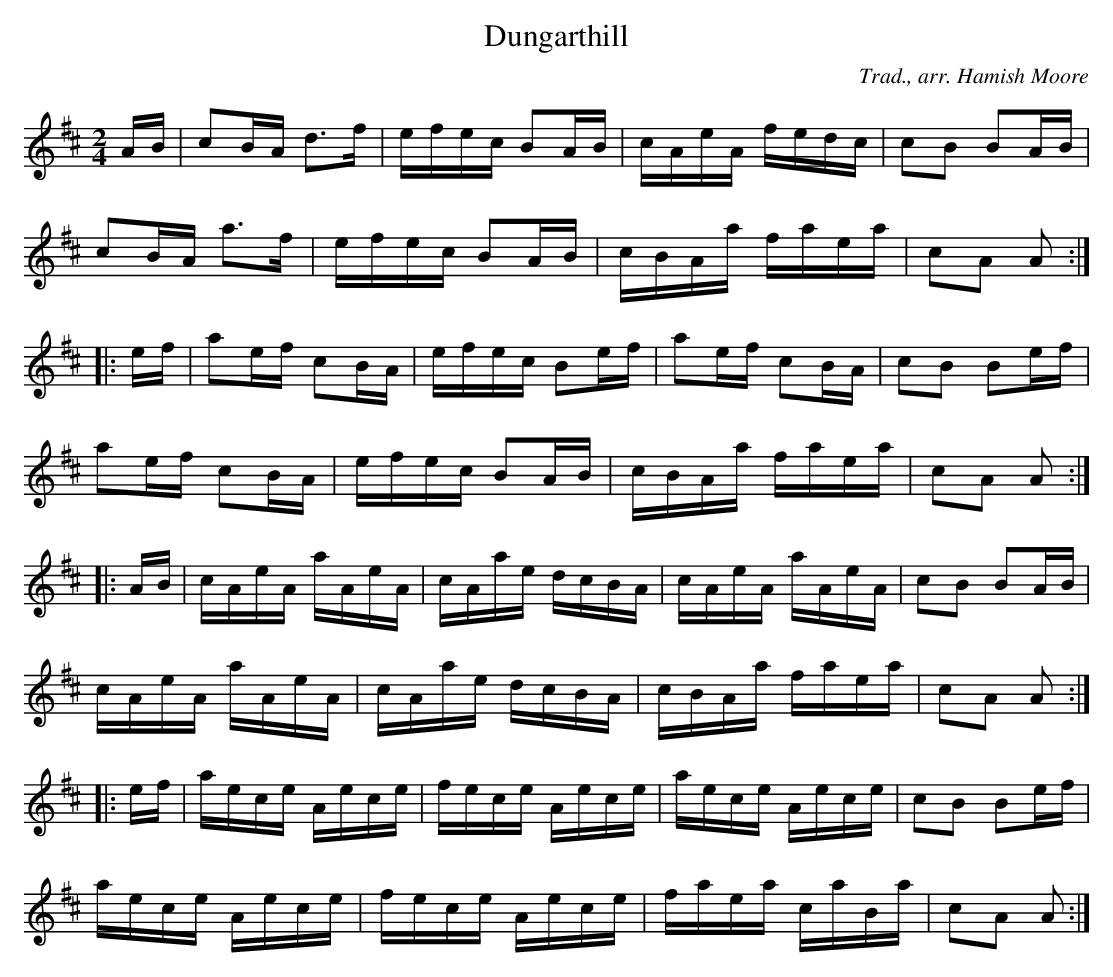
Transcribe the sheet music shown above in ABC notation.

X:1
T:Dungarthill
C:Trad., arr. Hamish Moore
M:2/4
L:1/16
K:D
AB|c2BA d3f|efec B2AB|cAeA fedc|c2B2 B2AB|!
c2BA a3f|efec B2AB|cBAa faea|c2A2 A2:|!
|:ef|a2ef c2BA|efec B2ef|a2ef c2BA|c2B2 B2ef|!
a2ef c2BA|efec B2AB|cBAa faea|c2A2 A2:|!
|:AB|cAeA aAeA|cAae dcBA|cAeA aAeA|c2B2 B2AB|!
cAeA aAeA|cAae dcBA|cBAa faea|c2A2 A2:|!
|:ef|aece Aece|fece Aece|aece Aece|c2B2 B2ef|!
aece Aece|fece Aece|faea caBa|c2A2 A2:|!
